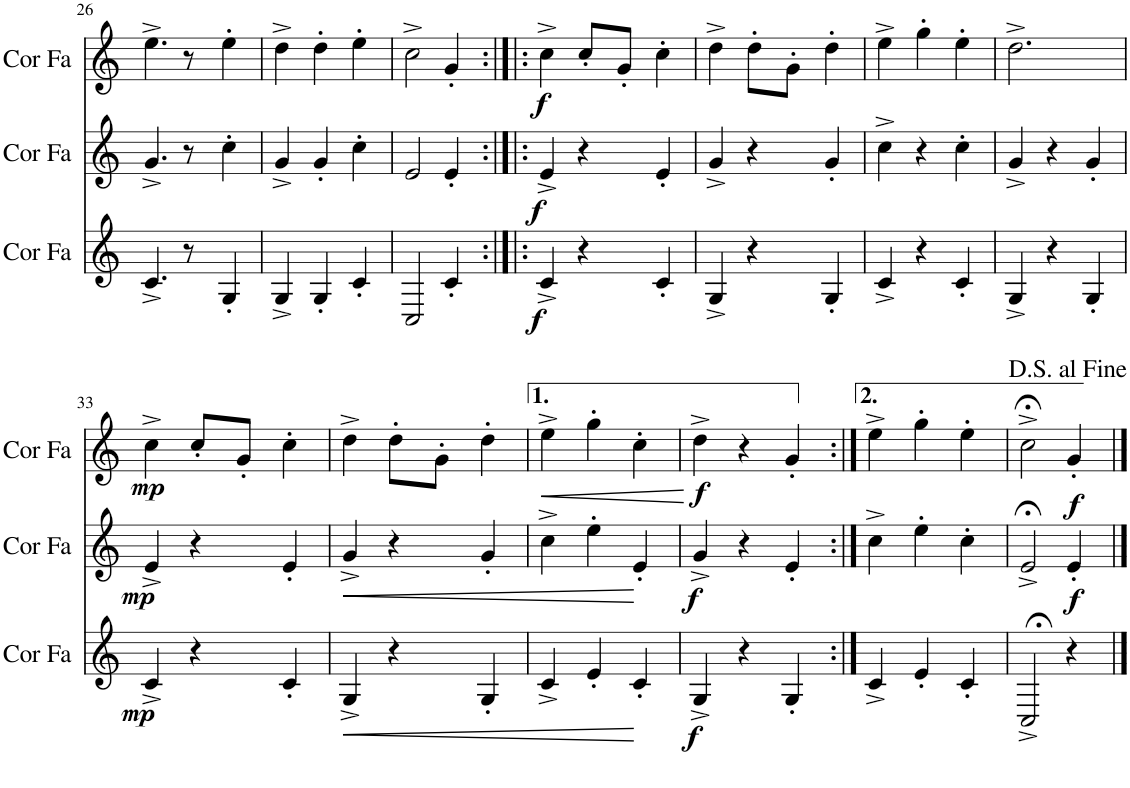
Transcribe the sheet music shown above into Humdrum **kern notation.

**kern	**dynam	**kern	**dynam	**kern	**dynam
*part3	*part3	*part2	*part2	*part1	*part1
*staff3	*staff3	*staff2	*staff2	*staff1	*staff1
*I"Cor en Fa	*	*I"Cor en Fa	*	*I"Cor en Fa	*
*I'Cor Fa	*	*I'Cor Fa	*	*I'Cor Fa	*
!!LO:PB:g=z
*clefG2	*	*clefG2	*	*clefG2	*
*Trd4c7	*	*Trd4c7	*	*Trd4c7	*
*k[]	*	*k[]	*	*k[]	*
*M3/4	*	*M3/4	*	*M3/4	*
=26	=26	=26	=26	=26	=26
4.c^/	.	4.g^/	.	4.ee^\	.
8r	.	8r	.	8r	.
4G'/	.	4cc'\	.	4ee'\	.
=27	=27	=27	=27	=27	=27
4G^/	.	4g^/	.	4dd^\	.
4G'/	.	4g'/	.	4dd'\	.
4c'/	.	4cc'\	.	4ee'\	.
=28	=28	=28	=28	=28	=28
2C/	.	2e/	.	2cc^\	.
4c'/	.	4e'/	.	4g'/	.
=29:|!|:	=29:|!|:	=29:|!|:	=29:|!|:	=29:|!|:	=29:|!|:
!	!LO:DY:b	!	!LO:DY:b	!	!LO:DY:b
4c^/	f	4e^/	f	4cc^\	f
4r	.	4r	.	8cc'/L	.
.	.	.	.	8g'/J	.
4c'/	.	4e'/	.	4cc'\	.
=30	=30	=30	=30	=30	=30
4G^/	.	4g^/	.	4dd^\	.
4r	.	4r	.	8dd'\L	.
.	.	.	.	8g'\J	.
4G'/	.	4g'/	.	4dd'\	.
=31	=31	=31	=31	=31	=31
4c^/	.	4cc^\	.	4ee^\	.
4r	.	4r	.	4gg'\	.
4c'/	.	4cc'\	.	4ee'\	.
=32	=32	=32	=32	=32	=32
4G^/	.	4g^/	.	2.dd^\	.
4r	.	4r	.	.	.
4G'/	.	4g'/	.	.	.
!!LO:LB:g=z
=33	=33	=33	=33	=33	=33
!	!LO:DY:b	!	!LO:DY:b	!	!LO:DY:b
4c^/	mp	4e^/	mp	4cc^\	mp
4r	.	4r	.	8cc'/L	.
.	.	.	.	8g'/J	.
4c'/	.	4e'/	.	4cc'\	.
=34	=34	=34	=34	=34	=34
!	!LO:HP:b	!	!LO:HP:b	!	!
4G^/	<	4g^/	<	4dd^\	.
4r	.	4r	.	8dd'\L	.
.	.	.	.	8g'\J	.
4G'/	.	4g'/	.	4dd'\	.
.	[	.	[	.	.
=35	=35	=35	=35	=35	=35
!	!	!	!	!	!LO:HP:b
4c^/	.	4cc^\	.	4ee^\	<
4e'/	.	4ee'\	.	4gg'\	.
4c'/	.	4e'/	.	4cc'\	.
.	.	.	.	.	[
=36	=36	=36	=36	=36	=36
!	!LO:DY:b	!	!LO:DY:b	!	!LO:DY:b
4G^/	f	4g^/	f	4dd^\	f
4r	.	4r	.	4r	.
4G'/	.	4e'/	.	4g'/	.
=37:|!	=37:|!	=37:|!	=37:|!	=37:|!	=37:|!
4c^/	.	4cc^\	.	4ee^\	.
4e'/	.	4ee'\	.	4gg'\	.
4c'/	.	4cc'\	.	4ee'\	.
=38	=38	=38	=38	=38	=38
2C;<^/	.	2e;<^/	.	2cc;<^\	.
!	!	!	!LO:DY:b	!	!LO:DY:b
4r	.	4e'/	f	4g'/	f
==	==	==	==	==	==
*-	*-	*-	*-	*-	*-
